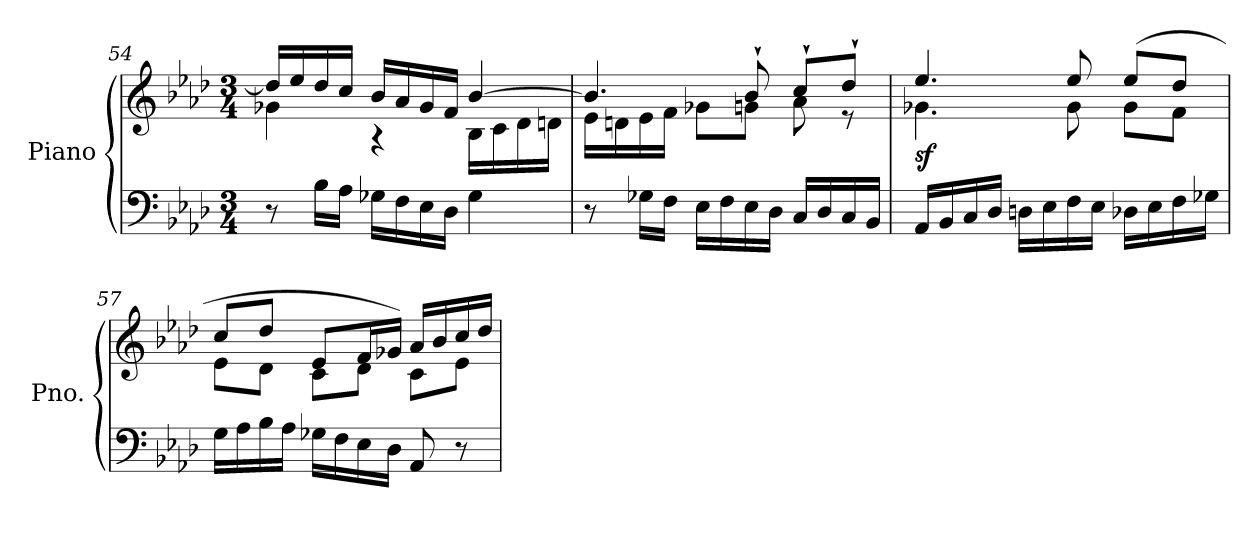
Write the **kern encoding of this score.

**kern	**kern	**dynam
*part1	*part1	*part1
*staff2	*staff1	*staff1/2
*I"Piano	*	*
*I'Pno.	*	*
*clefF4	*clefG2	*
*k[b-e-a-d-]	*k[b-e-a-d-]	*
*M3/4	*M3/4	*
=54	=54	=54
*	*^	*
8r	16dd-/LL]	4g-X\	.
.	16ee-/	.	.
16B-\LL	16dd-/	.	.
16A-\JJ	16cc/JJ	.	.
16G-X\LL	16b-/LL	4r	.
16F\	16a-/	.	.
16E-\	16g-/	.	.
16D-\JJ	16f/JJ	.	.
4G-\	[4b-/	16B-\LL	.
.	.	16c\	.
.	.	16d-\	.
.	.	16dn\JJ	.
!!LO:LB:g=z	!!
=55	=55	=55	=55
8r	4.b-/]	16e-\LL	.
.	.	16dn\	.
16G-X\LL	.	16e-\	.
16F\JJ	.	16f\JJ	.
16E-\LL	.	8g-X\L	.
16F\	.	.	.
16E-\	8b-`/	8gn\J	.
16D-\JJ	.	.	.
16C/LL	8cc`/L	8a-\	.
16D-/	.	.	.
16C/	8dd-`/J	8r	.
16BB-/JJ	.	.	.
=56	=56	=56	=56
!	!	!	!LO:DY:b
16AA-/LL	4.ee-/	4.g-X\	sf
16BB-/	.	.	.
16C/	.	.	.
16D-/JJ	.	.	.
16Dn\LL	.	.	.
16E-\	.	.	.
16F\	8ee-/	8g-\	.
16E-\JJ	.	.	.
16D-X\LL	(8ee-/L	8g-\L	.
16E-\	.	.	.
16F\	8dd-/J	8f\J	.
16G-X\JJ	.	.	.
!!LO:LB:g=z	!!
=57	=57	=57	=57
16G\LL	8cc/L	8e-\L	.
16A-\	.	.	.
16B-\	8dd-/J	8d-\J	.
16A-\JJ	.	.	.
16G-X\LL	8e-/L	8c\L	.
16F\	.	.	.
16E-\	16f/L	8d-\J	.
16D-\JJ	16g-X/JJ)	.	.
8AA-/	16a-/LL	8c\L	.
.	16b-/	.	.
8r	16cc/	8e-\J	.
.	16dd-/JJ	.	.
*	*v	*v	*
=	=	=
*-	*-	*-
